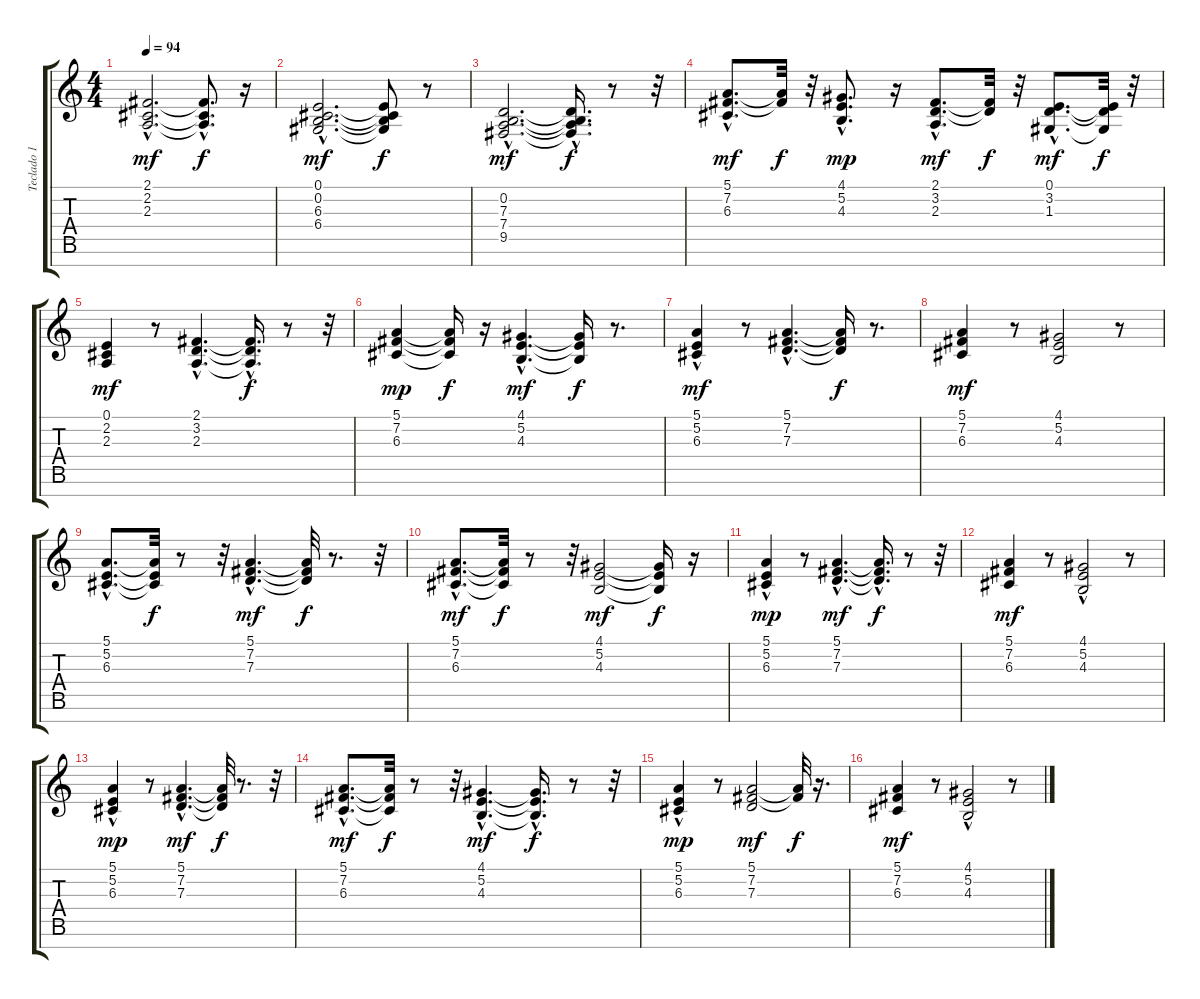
\track ("Teclado 1 " "Teclado 1 ") {instrument fx4atmosphere}
\staff {score tabs}
\tuning (E4 B3 G3 D3 A2 E2 B1) {hide}
\ts (4 4)
\tempo 94
\clef g2
\ks c
(2.1{hac} 2.2{hac} 2.3{hac}).2{d dy mf} (2.1{hac t} 2.2{hac t} 2.3{t}).8{d dy f} r.16 |
(0.1{hac} 0.2{hac} 6.3{hac} 6.4{hac}).2{d dy mf} (0.1{t} 0.2{t} 6.3{t} 6.4{t}).8{dy f} r.8 |
(0.2{hac} 7.3{hac} 7.4{hac} 9.5{hac}).2{d dy mf} (0.2{hac t} 7.3{hac t} 7.4{t} 9.5{t}).16{d dy f} r.8 r.32 |
(5.1{hac} 7.2{hac} 6.3{hac}).8{d dy mf} (5.1{t} 7.2{t}).32{dy f} r.32 (4.1{hac} 5.2{hac} 4.3{hac}).8{d dy mp} r.16 (2.1{hac} 3.2{hac} 2.3{hac}).8{d dy mf} (2.1{t} 3.2{t}).32{dy f} r.32 (0.1{hac} 3.2{hac} 1.3{hac}).8{d dy mf} (0.1{t} 3.2{t} 1.3{t}).32{dy f} r.32 |
(0.1 2.2 2.3).4{dy mf} r.8 (2.1{hac} 3.2{hac} 2.3{hac}).4{d} (2.1{hac t} 3.2{hac t} 2.3{t}).16{d dy f} r.8 r.32 |
(5.1 7.2 6.3).4{dy mp} (5.1{t} 7.2{t} 6.3{t}).16{dy f} r.16 (4.1{hac} 5.2{hac} 4.3{hac}).4{d dy mf} (4.1{t} 5.2{t} 4.3{t}).16{dy f} r.8{d} |
(5.1 5.2{hac} 6.3{hac}).4{dy mf} r.8 (5.1{hac} 7.2{hac} 7.3{hac}).4{d} (5.1{t} 7.2{t} 7.3{t}).16{dy f} r.8{d} |
(5.1 7.2 6.3).4{dy mf} r.8 (4.1 5.2 4.3).2 r.8 |
(5.1{hac} 5.2{hac} 6.3{hac}).8{d} (5.1{t} 5.2{t} 6.3{t}).32{dy f} r.8 r.32 (5.1{hac} 7.2{hac} 7.3{hac}).4{d dy mf} (5.1{t} 7.2{t} 7.3{t}).32{dy f} r.8{d} r.32 |
(5.1{hac} 7.2{hac} 6.3{hac}).8{d dy mf} (5.1{t} 7.2{t} 6.3{t}).32{dy f} r.8 r.32 (4.1 5.2 4.3).2{dy mf} (4.1{t} 5.2{t} 4.3{t}).16{dy f} r.16 |
(5.1 5.2{hac} 6.3{hac}).4{dy mp} r.8 (5.1{hac} 7.2{hac} 7.3{hac}).4{d dy mf} (5.1{hac t} 7.2{t} 7.3{t}).16{d dy f} r.8 r.32 |
(5.1 7.2 6.3).4{dy mf} r.8 (4.1 5.2{hac} 4.3).2 r.8 |
(5.1 5.2{hac} 6.3{hac}).4{dy mp} r.8 (5.1{hac} 7.2{hac} 7.3{hac}).4{d dy mf} (5.1{t} 7.2{t} 7.3{t}).32{dy f} r.8{d} r.32 |
(5.1{hac} 7.2{hac} 6.3{hac}).8{d dy mf} (5.1{t} 7.2{t} 6.3{t}).32{dy f} r.8 r.32 (4.1{hac} 5.2{hac} 4.3{hac}).4{d dy mf} (4.1{hac t} 5.2{hac t} 4.3{hac t}).16{d dy f} r.8 r.32 |
(5.1 5.2{hac} 6.3{hac}).4{dy mp} r.8 (5.1 7.2 7.3).2{dy mf} (5.1{t} 7.2{t}).32{dy f} r.16{d} |
(5.1 7.2 6.3).4{dy mf} r.8 (4.1{hac} 5.2 4.3).2 r.8
